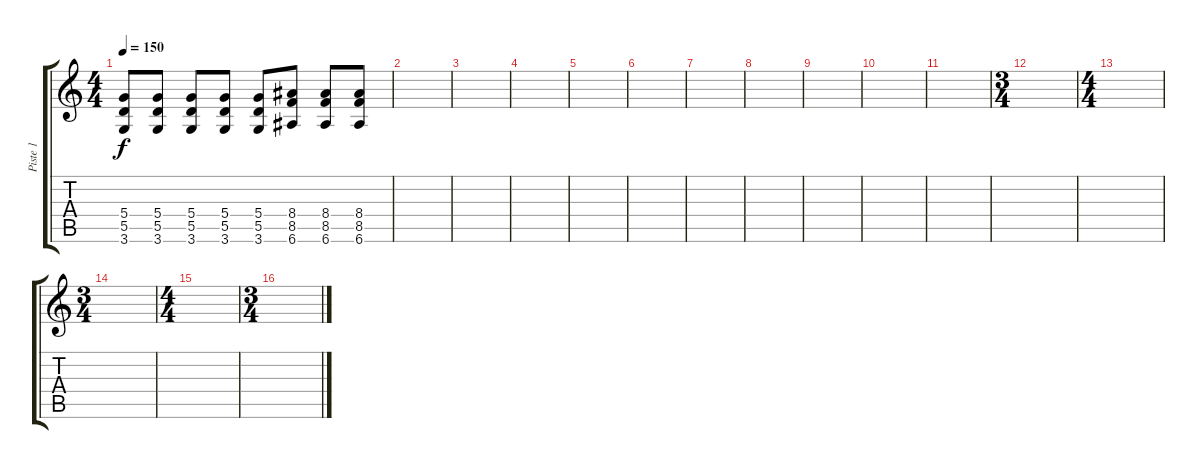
\track ("Piste 1" "Piste 1") {instrument overdrivenguitar}
\staff {score tabs}
\tuning (E4 B3 G3 D3 A2 E2) {hide}
\ts (4 4)
\tempo 150
\clef g2
\ks c
(5.4 5.5 3.6).8{dy f} (5.4 5.5 3.6).8 (5.4 5.5 3.6).8 (5.4 5.5 3.6).8 (5.4 5.5 3.6).8 (8.4 8.5 6.6).8 (8.4 8.5 6.6).8 (8.4 8.5 6.6).8 |
|
|
|
|
|
|
|
|
|
|
\ts (3 4)
|
\ts (4 4)
|
\ts (3 4)
|
\ts (4 4)
|
\ts (3 4)
